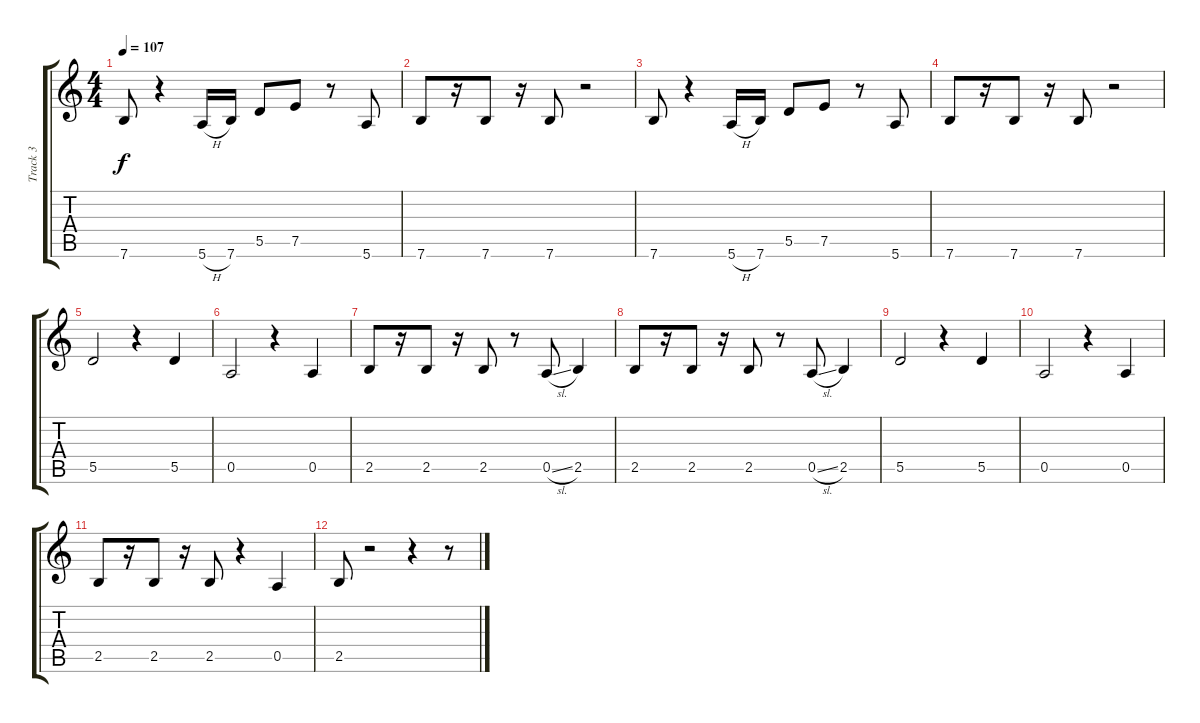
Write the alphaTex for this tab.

\track ("Track 3" "Track 3") {instrument electricbassfinger}
\staff {score tabs}
\tuning (E4 B3 G3 D3 A2 E2) {hide}
\ts (4 4)
\tempo 107
\clef g2
\ks c
7.6.8{dy f} r.4 5.6{h}.16 7.6.16 5.5.8 7.5.8 r.8 5.6.8 |
7.6.8 r.16 7.6.8 r.16 7.6.8 r.2 |
7.6.8 r.4 5.6{h}.16 7.6.16 5.5.8 7.5.8 r.8 5.6.8 |
7.6.8 r.16 7.6.8 r.16 7.6.8 r.2 |
5.5.2 r.4 5.5.4 |
0.5.2 r.4 0.5.4 |
2.5.8 r.16 2.5.8 r.16 2.5.8 r.8 0.5{sl}.8 2.5.4 |
2.5.8 r.16 2.5.8 r.16 2.5.8 r.8 0.5{sl}.8 2.5.4 |
5.5.2 r.4 5.5.4 |
0.5.2 r.4 0.5.4 |
2.5.8 r.16 2.5.8 r.16 2.5.8 r.4 0.5.4 |
2.5.8 r.2 r.4 r.8
